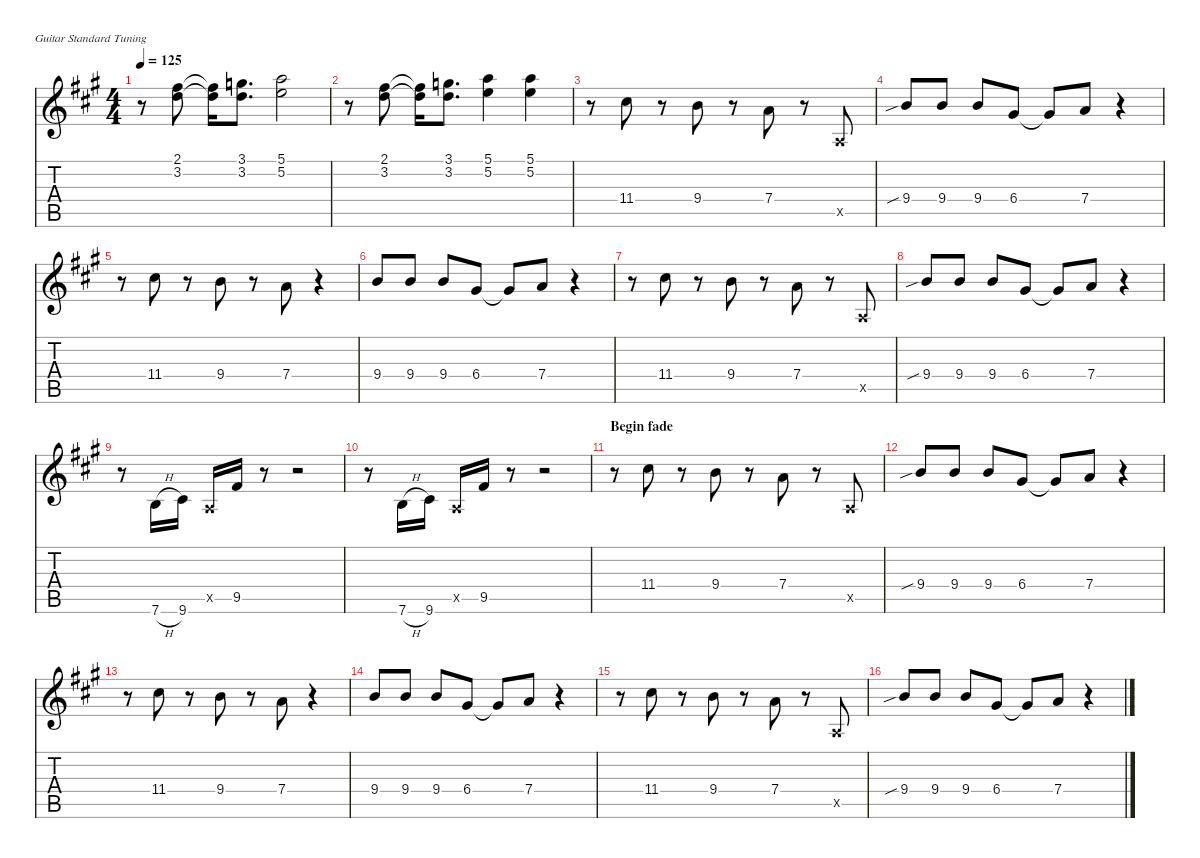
\defaultSystemsLayout 4
\hideDynamics
\bracketExtendMode nobrackets
\singleTrackTrackNamePolicy hidden
\multiTrackTrackNamePolicy hidden
\otherSystemsTrackNameOrientation horizontal
\track ("Guitar" "el.guit.") {instrument electricguitarclean}
\staff {score tabs}
\tuning (E4 B3 G3 D3 A2 E2)
\ts (4 4)
\tempo 125
\clef g2
\ks a
r.8{dy f beam Down} (2.1{acc #} 3.2{acc forcenatural}).8{beam Down} (2.1{t acc #} 3.2{t acc forcenatural}).16{beam Down} (3.1{acc forcenatural} 3.2{acc forcenatural}).8{d beam Down} (5.1{acc forcenatural} 5.2{acc forcenatural}).2{beam Down} |
r.8{beam Down} (2.1{acc #} 3.2{acc forcenatural}).8{beam Down} (2.1{t acc #} 3.2{t acc forcenatural}).16{beam Down} (3.1{acc forcenatural} 3.2{acc forcenatural}).8{d beam Down} (5.1{acc forcenatural} 5.2{acc forcenatural}).4{beam Down} (5.1{acc forcenatural} 5.2{acc forcenatural}).4{beam Down} |
r.8{beam Down} 11.4{acc #}.8{beam Down} r.8{beam Down} 9.4{acc forcenatural}.8{beam Down} r.8{beam Down} 7.4{acc forcenatural}.8{beam Up} r.8{beam Up} 0.5{x acc forcenatural}.8{beam Up} |
9.4{sib acc forcenatural}.8{beam Up} 9.4{acc forcenatural}.8{beam Up} 9.4{acc forcenatural}.8{beam Up} 6.4{acc #}.8{beam Up} 6.4{t acc #}.8{beam Up} 7.4{acc forcenatural}.8{beam Up} r.4{beam Up} |
r.8{beam Down} 11.4{acc #}.8{beam Down} r.8{beam Down} 9.4{acc forcenatural}.8{beam Down} r.8{beam Down} 7.4{acc forcenatural}.8{beam Up} r.4{beam Up} |
9.4{acc forcenatural}.8{beam Up} 9.4{acc forcenatural}.8{beam Up} 9.4{acc forcenatural}.8{beam Up} 6.4{acc #}.8{beam Up} 6.4{t acc #}.8{beam Up} 7.4{acc forcenatural}.8{beam Up} r.4{beam Up} |
r.8{beam Down} 11.4{acc #}.8{beam Down} r.8{beam Down} 9.4{acc forcenatural}.8{beam Down} r.8{beam Down} 7.4{acc forcenatural}.8{beam Up} r.8{beam Up} 0.5{x acc forcenatural}.8{beam Up} |
9.4{sib acc forcenatural}.8{beam Up} 9.4{acc forcenatural}.8{beam Up} 9.4{acc forcenatural}.8{beam Up} 6.4{acc #}.8{beam Up} 6.4{t acc #}.8{beam Up} 7.4{acc forcenatural}.8{beam Up} r.4{beam Up} |
r.8{beam Down} 7.6{h acc forcenatural}.16{beam Up} 9.6{acc #}.16{beam Up} 0.5{x acc forcenatural}.16{beam Up} 9.5{acc #}.16{beam Up} r.8{beam Up} r.2{beam Up} |
r.8{beam Down} 7.6{h acc forcenatural}.16{beam Up} 9.6{acc #}.16{beam Up} 0.5{x acc forcenatural}.16{beam Up} 9.5{acc #}.16{beam Up} r.8{beam Up} r.2{beam Up} |
\section ("" "Begin fade")
r.8{beam Down} 11.4{acc #}.8{beam Down} r.8{beam Down} 9.4{acc forcenatural}.8{beam Down} r.8{beam Down} 7.4{acc forcenatural}.8{beam Up} r.8{beam Up} 0.5{x acc forcenatural}.8{beam Up} |
9.4{sib acc forcenatural}.8{beam Up} 9.4{acc forcenatural}.8{beam Up} 9.4{acc forcenatural}.8{beam Up} 6.4{acc #}.8{beam Up} 6.4{t acc #}.8{beam Up} 7.4{acc forcenatural}.8{beam Up} r.4{beam Up} |
r.8{beam Down} 11.4{acc #}.8{beam Down} r.8{beam Down} 9.4{acc forcenatural}.8{beam Down} r.8{beam Down} 7.4{acc forcenatural}.8{beam Up} r.4{beam Up} |
9.4{acc forcenatural}.8{beam Up} 9.4{acc forcenatural}.8{beam Up} 9.4{acc forcenatural}.8{beam Up} 6.4{acc #}.8{beam Up} 6.4{t acc #}.8{beam Up} 7.4{acc forcenatural}.8{beam Up} r.4{beam Up} |
r.8{beam Down} 11.4{acc #}.8{beam Down} r.8{beam Down} 9.4{acc forcenatural}.8{beam Down} r.8{beam Down} 7.4{acc forcenatural}.8{beam Up} r.8{beam Up} 0.5{x acc forcenatural}.8{beam Up} |
9.4{sib acc forcenatural}.8{beam Up} 9.4{acc forcenatural}.8{beam Up} 9.4{acc forcenatural}.8{beam Up} 6.4{acc #}.8{beam Up} 6.4{t acc #}.8{beam Up} 7.4{acc forcenatural}.8{beam Up} r.4{beam Up}
